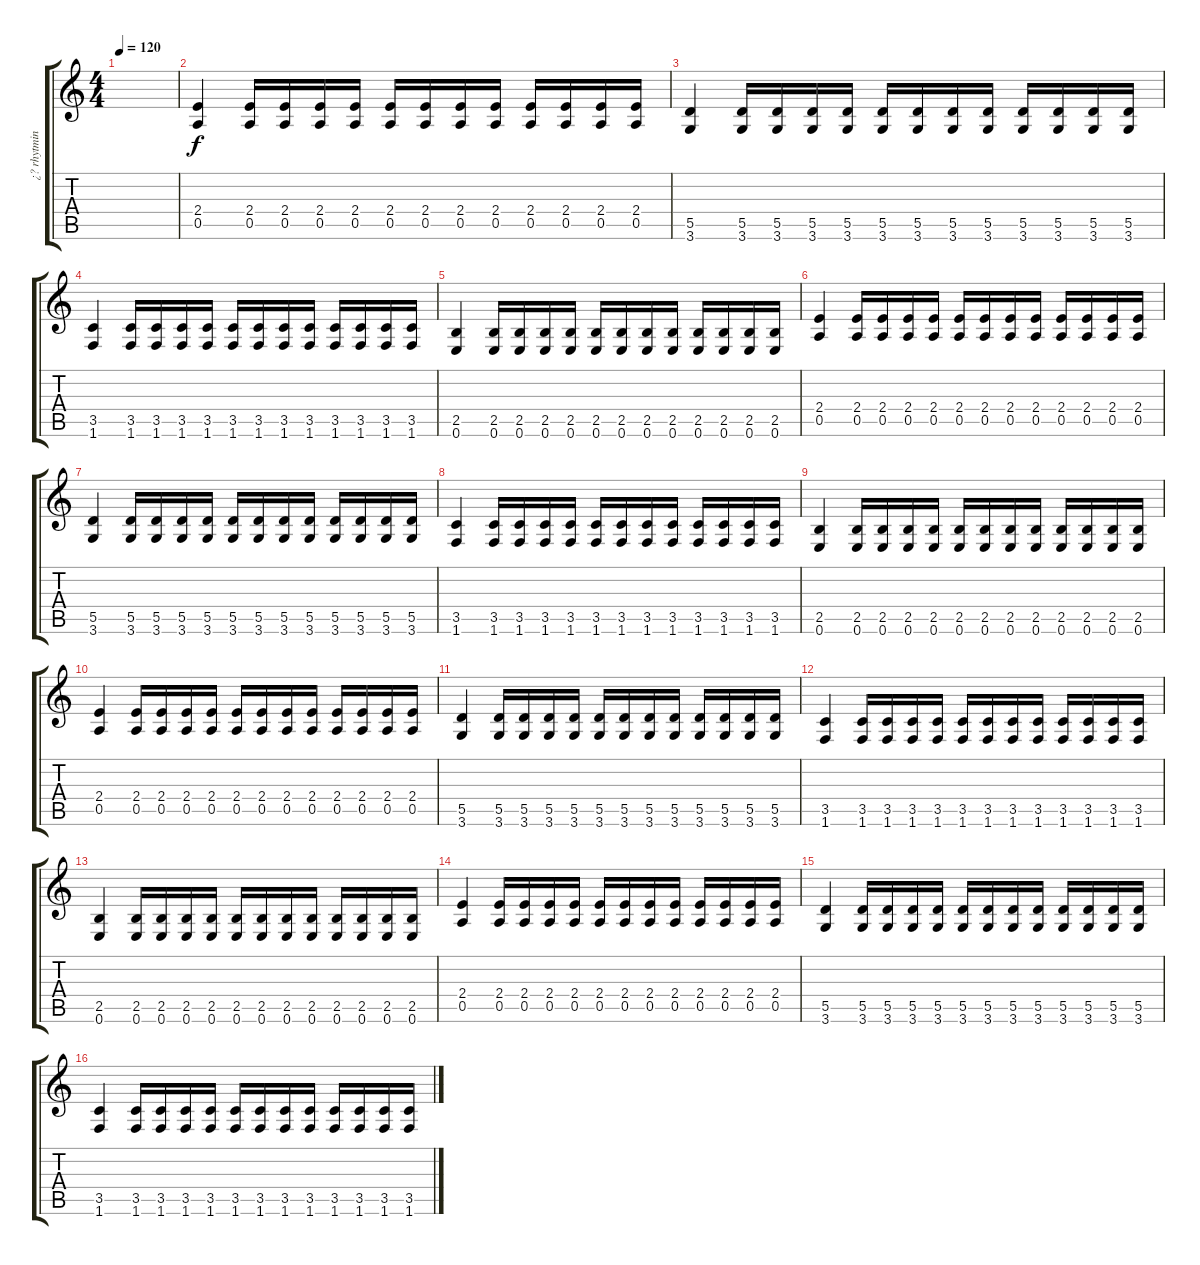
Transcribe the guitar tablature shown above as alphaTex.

\track ("¿? rhytming" "¿? rhytmin") {instrument distortionguitar}
\staff {score tabs}
\tuning (E4 B3 G3 D3 A2 E2) {hide}
\ts (4 4)
\tempo 120
\clef g2
\ks c
|
(2.4 0.5).4 (2.4 0.5).16 (2.4 0.5).16 (2.4 0.5).16 (2.4 0.5).16 (2.4 0.5).16 (2.4 0.5).16 (2.4 0.5).16 (2.4 0.5).16 (2.4 0.5).16 (2.4 0.5).16 (2.4 0.5).16 (2.4 0.5).16 |
(5.5 3.6).4 (5.5 3.6).16 (5.5 3.6).16 (5.5 3.6).16 (5.5 3.6).16 (5.5 3.6).16 (5.5 3.6).16 (5.5 3.6).16 (5.5 3.6).16 (5.5 3.6).16 (5.5 3.6).16 (5.5 3.6).16 (5.5 3.6).16 |
(3.5 1.6).4 (3.5 1.6).16 (3.5 1.6).16 (3.5 1.6).16 (3.5 1.6).16 (3.5 1.6).16 (3.5 1.6).16 (3.5 1.6).16 (3.5 1.6).16 (3.5 1.6).16 (3.5 1.6).16 (3.5 1.6).16 (3.5 1.6).16 |
(2.5 0.6).4 (2.5 0.6).16 (2.5 0.6).16 (2.5 0.6).16 (2.5 0.6).16 (2.5 0.6).16 (2.5 0.6).16 (2.5 0.6).16 (2.5 0.6).16 (2.5 0.6).16 (2.5 0.6).16 (2.5 0.6).16 (2.5 0.6).16 |
(2.4 0.5).4 (2.4 0.5).16 (2.4 0.5).16 (2.4 0.5).16 (2.4 0.5).16 (2.4 0.5).16 (2.4 0.5).16 (2.4 0.5).16 (2.4 0.5).16 (2.4 0.5).16 (2.4 0.5).16 (2.4 0.5).16 (2.4 0.5).16 |
(5.5 3.6).4 (5.5 3.6).16 (5.5 3.6).16 (5.5 3.6).16 (5.5 3.6).16 (5.5 3.6).16 (5.5 3.6).16 (5.5 3.6).16 (5.5 3.6).16 (5.5 3.6).16 (5.5 3.6).16 (5.5 3.6).16 (5.5 3.6).16 |
(3.5 1.6).4 (3.5 1.6).16 (3.5 1.6).16 (3.5 1.6).16 (3.5 1.6).16 (3.5 1.6).16 (3.5 1.6).16 (3.5 1.6).16 (3.5 1.6).16 (3.5 1.6).16 (3.5 1.6).16 (3.5 1.6).16 (3.5 1.6).16 |
(2.5 0.6).4 (2.5 0.6).16 (2.5 0.6).16 (2.5 0.6).16 (2.5 0.6).16 (2.5 0.6).16 (2.5 0.6).16 (2.5 0.6).16 (2.5 0.6).16 (2.5 0.6).16 (2.5 0.6).16 (2.5 0.6).16 (2.5 0.6).16 |
(2.4 0.5).4 (2.4 0.5).16 (2.4 0.5).16 (2.4 0.5).16 (2.4 0.5).16 (2.4 0.5).16 (2.4 0.5).16 (2.4 0.5).16 (2.4 0.5).16 (2.4 0.5).16 (2.4 0.5).16 (2.4 0.5).16 (2.4 0.5).16 |
(5.5 3.6).4 (5.5 3.6).16 (5.5 3.6).16 (5.5 3.6).16 (5.5 3.6).16 (5.5 3.6).16 (5.5 3.6).16 (5.5 3.6).16 (5.5 3.6).16 (5.5 3.6).16 (5.5 3.6).16 (5.5 3.6).16 (5.5 3.6).16 |
(3.5 1.6).4 (3.5 1.6).16 (3.5 1.6).16 (3.5 1.6).16 (3.5 1.6).16 (3.5 1.6).16 (3.5 1.6).16 (3.5 1.6).16 (3.5 1.6).16 (3.5 1.6).16 (3.5 1.6).16 (3.5 1.6).16 (3.5 1.6).16 |
(2.5 0.6).4 (2.5 0.6).16 (2.5 0.6).16 (2.5 0.6).16 (2.5 0.6).16 (2.5 0.6).16 (2.5 0.6).16 (2.5 0.6).16 (2.5 0.6).16 (2.5 0.6).16 (2.5 0.6).16 (2.5 0.6).16 (2.5 0.6).16 |
(2.4 0.5).4 (2.4 0.5).16 (2.4 0.5).16 (2.4 0.5).16 (2.4 0.5).16 (2.4 0.5).16 (2.4 0.5).16 (2.4 0.5).16 (2.4 0.5).16 (2.4 0.5).16 (2.4 0.5).16 (2.4 0.5).16 (2.4 0.5).16 |
(5.5 3.6).4 (5.5 3.6).16 (5.5 3.6).16 (5.5 3.6).16 (5.5 3.6).16 (5.5 3.6).16 (5.5 3.6).16 (5.5 3.6).16 (5.5 3.6).16 (5.5 3.6).16 (5.5 3.6).16 (5.5 3.6).16 (5.5 3.6).16 |
(3.5 1.6).4 (3.5 1.6).16 (3.5 1.6).16 (3.5 1.6).16 (3.5 1.6).16 (3.5 1.6).16 (3.5 1.6).16 (3.5 1.6).16 (3.5 1.6).16 (3.5 1.6).16 (3.5 1.6).16 (3.5 1.6).16 (3.5 1.6).16
